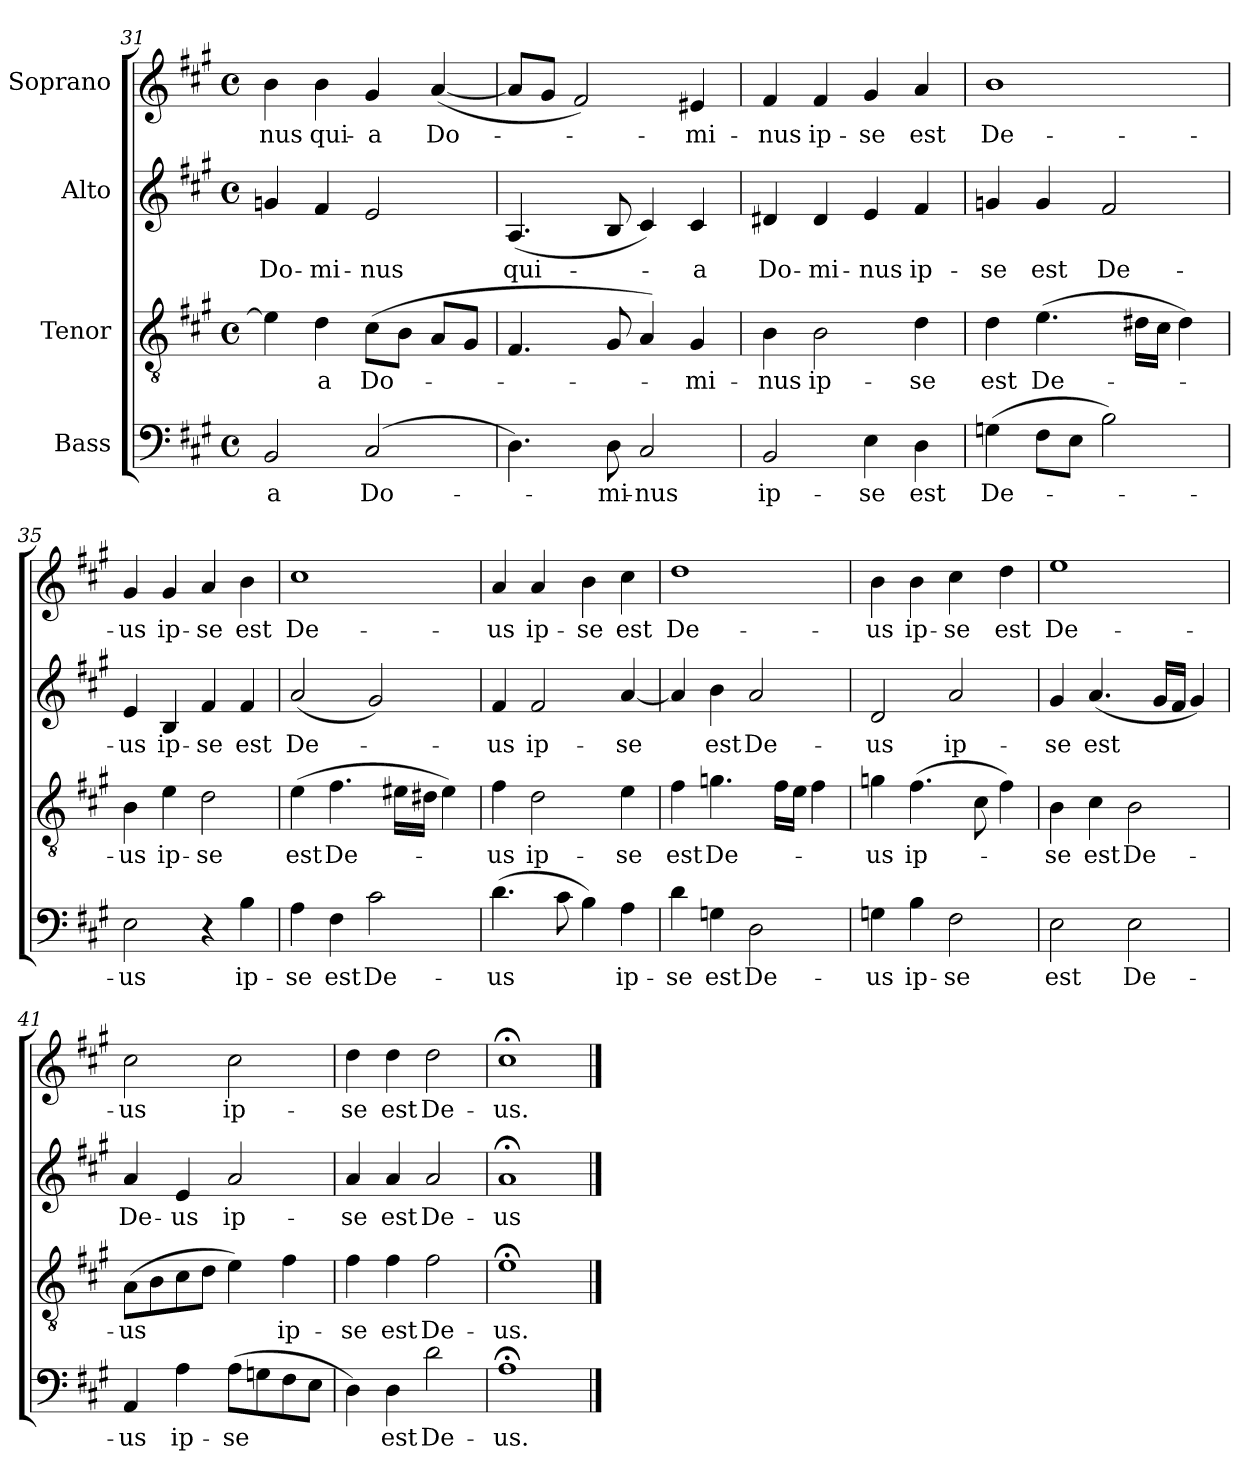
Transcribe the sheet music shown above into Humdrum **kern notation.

**kern	**text	**kern	**text	**kern	**text	**kern	**text
*part4	*part4	*part3	*part3	*part2	*part2	*part1	*part1
*staff4	*staff4	*staff3	*staff3	*staff2	*staff2	*staff1	*staff1
*I"Bass	*	*I"Tenor	*	*I"Alto	*	*I"Soprano	*
*clefF4	*	*clefGv2	*	*clefG2	*	*clefG2	*
*k[f#c#g#]	*	*k[f#c#g#]	*	*k[f#c#g#]	*	*k[f#c#g#]	*
*A:	*	*A:	*	*A:	*	*A:	*
*M4/4	*	*M4/4	*	*M4/4	*	*M4/4	*
*met(c)	*	*met(c)	*	*met(c)	*	*met(c)	*
=31	=31	=31	=31	=31	=31	=31	=31
2BB/	-a	4e\]	.	4gn/	Do-	4b\	-nus
.	.	4d\	-a	4f#/	-mi-	4b\	qui-
(2C#/	Do-	(8c#\L	Do-	2e/	-nus	4g#/	-a
.	.	8B\J	.	.	.	.	.
.	.	8A/L	.	.	.	([4a/	Do-
.	.	8G#/J	.	.	.	.	.
=32	=32	=32	=32	=32	=32	=32	=32
4.D\)	.	4.F#/	.	(4.A/	qui-	8a/L]	.
.	.	.	.	.	.	8g#/J	.
.	.	.	.	.	.	2f#/)	.
8D\	-mi-	8G#/	.	8B/	.	.	.
2C#/	-nus	4A/)	.	4c#/)	.	.	.
.	.	4G#/	-mi-	4c#/	-a	4e#X/	-mi-
!!LO:LB:g=z
=33	=33	=33	=33	=33	=33	=33	=33
2BB/	ip-	4B\	-nus	4d#X/	Do-	4f#/	-nus
.	.	2B\	ip-	4d#/	-mi-	4f#/	ip-
4E\	-se	.	.	4e/	-nus	4g#/	-se
4D\	est	4d\	-se	4f#/	ip-	4a/	est
=34	=34	=34	=34	=34	=34	=34	=34
(4Gn\	De-	4d\	est	4gn/	-se	1b	De-
8F#\L	.	(4.e\	De-	4g/	est	.	.
8E\J	.	.	.	.	.	.	.
2B\)	.	.	.	2f#/	De-	.	.
.	.	16d#X\LL	.	.	.	.	.
.	.	16c#\JJ	.	.	.	.	.
.	.	4d#\)	.	.	.	.	.
=35	=35	=35	=35	=35	=35	=35	=35
2E\	-us	4B\	-us	4e/	-us	4g#/	-us
.	.	4e\	ip-	4B/	ip-	4g#/	ip-
4r	.	2d\	-se	4f#/	-se	4a/	-se
4B\	ip-	.	.	4f#/	est	4b\	est
=36	=36	=36	=36	=36	=36	=36	=36
4A\	-se	(4e\	est	(2a/	De-	1cc#	De-
4F#\	est	4.f#\	De-	.	.	.	.
2c#\	De-	.	.	2g#/)	.	.	.
.	.	16e#X\LL	.	.	.	.	.
.	.	16d#X\JJ	.	.	.	.	.
.	.	4e#\)	.	.	.	.	.
=37	=37	=37	=37	=37	=37	=37	=37
(4.d\	-us	4f#\	-us	4f#/	-us	4a/	-us
.	.	2d\	ip-	2f#/	ip-	4a/	ip-
8c#\	.	.	.	.	.	.	.
4B\)	.	.	.	.	.	4b\	-se
4A\	ip-	4e\	-se	[4a/	-se	4cc#\	est
!!LO:LB:g=z
=38	=38	=38	=38	=38	=38	=38	=38
4d\	-se	4f#\	est	4a/]	.	1dd	De-
4Gn\	est	4.gn\	De-	4b\	est	.	.
2D\	De-	.	.	2a/	De-	.	.
.	.	16f#\LL	.	.	.	.	.
.	.	16e\JJ	.	.	.	.	.
.	.	4f#\	.	.	.	.	.
=39	=39	=39	=39	=39	=39	=39	=39
4Gn\	-us	4gn\	-us	2d/	-us	4b\	-us
4B\	ip-	(4.f#\	ip-	.	.	4b\	ip-
2F#\	-se	.	.	2a/	ip-	4cc#\	-se
.	.	8c#\	.	.	.	.	.
.	.	4f#\)	.	.	.	4dd\	est
=40	=40	=40	=40	=40	=40	=40	=40
2E\	est	4B\	-se	4g#/	-se	1ee	De-
.	.	4c#\	est	(4.a/	est	.	.
2E\	De-	2B\	De-	.	.	.	.
.	.	.	.	16g#/LL	.	.	.
.	.	.	.	16f#/JJ	.	.	.
.	.	.	.	4g#/)	.	.	.
=41	=41	=41	=41	=41	=41	=41	=41
4AA/	-us	(8A\L	-us	4a/	De-	2cc#\	-us
.	.	8B\	.	.	.	.	.
4A\	ip-	8c#\	.	4e/	-us	.	.
.	.	8d\J	.	.	.	.	.
(8A\L	-se	4e\)	.	2a/	ip-	2cc#\	ip-
8Gn\	.	.	.	.	.	.	.
8F#\	.	4f#\	ip-	.	.	.	.
8E\J	.	.	.	.	.	.	.
=42	=42	=42	=42	=42	=42	=42	=42
4D\)	.	4f#\	-se	4a/	-se	4dd\	-se
4D\	est	4f#\	est	4a/	est	4dd\	est
2d\	De-	2f#\	De-	2a/	De-	2dd\	De-
=43	=43	=43	=43	=43	=43	=43	=43
1A;<	-us.	1e;<	-us.	1a;<	-us	1cc#;<	-us.
==	==	==	==	==	==	==	==
*-	*-	*-	*-	*-	*-	*-	*-
